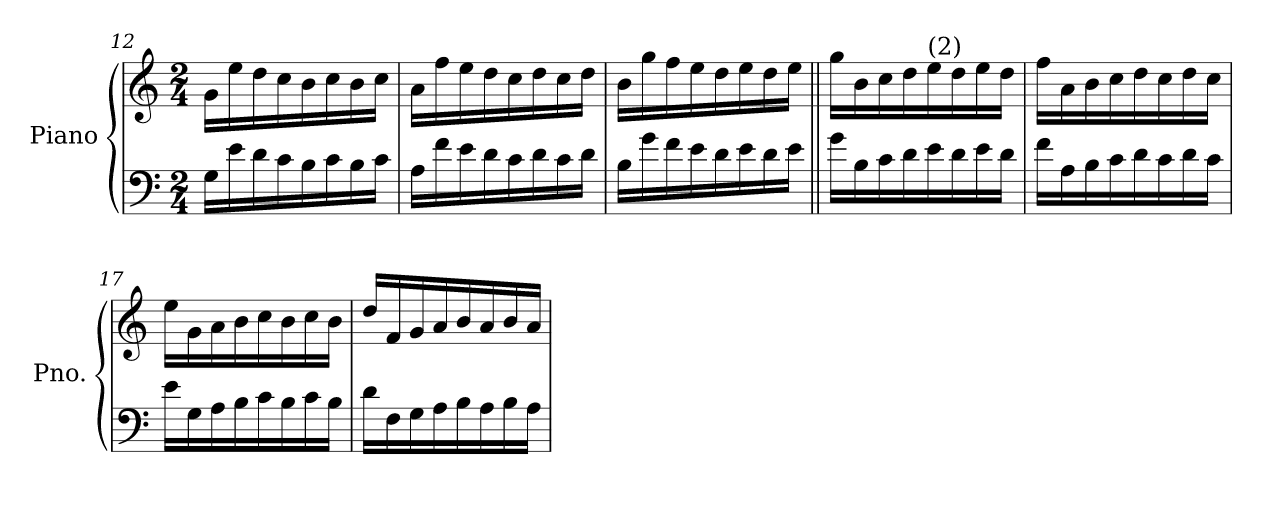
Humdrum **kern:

**kern	**kern
*part1	*part1
*staff2	*staff1
*I"Piano	*
*I'Pno.	*
!!LO:LB:g=z
*clefF4	*clefG2
*k[]	*k[]
*M2/4	*M2/4
=12	=12
16G\LL	16g\LL
16e\	16ee\
16d\	16dd\
16c\	16cc\
16B\	16b\
16c\	16cc\
16B\	16b\
16c\JJ	16cc\JJ
=13	=13
16A\LL	16a\LL
16f\	16ff\
16e\	16ee\
16d\	16dd\
16c\	16cc\
16d\	16dd\
16c\	16cc\
16d\JJ	16dd\JJ
=14	=14
16B\LL	16b\LL
16g\	16gg\
16f\	16ff\
16e\	16ee\
16d\	16dd\
16e\	16ee\
16d\	16dd\
16e\JJ	16ee\JJ
=15||	=15||
16g\LL	16gg\LL
16B\	16b\
16c\	16cc\
16d\	16dd\
!	!LO:TX:a:t=(2)
16e\	16ee\
16d\	16dd\
16e\	16ee\
16d\JJ	16dd\JJ
=16	=16
16f\LL	16ff\LL
16A\	16a\
16B\	16b\
16c\	16cc\
16d\	16dd\
16c\	16cc\
16d\	16dd\
16c\JJ	16cc\JJ
=17	=17
16e\LL	16ee\LL
16G\	16g\
16A\	16a\
16B\	16b\
16c\	16cc\
16B\	16b\
16c\	16cc\
16B\JJ	16b\JJ
!!LO:LB:g=z
=18	=18
16d\LL	16dd/LL
16F\	16f/
16G\	16g/
16A\	16a/
16B\	16b/
16A\	16a/
16B\	16b/
16A\JJ	16a/JJ
=	=
*-	*-
